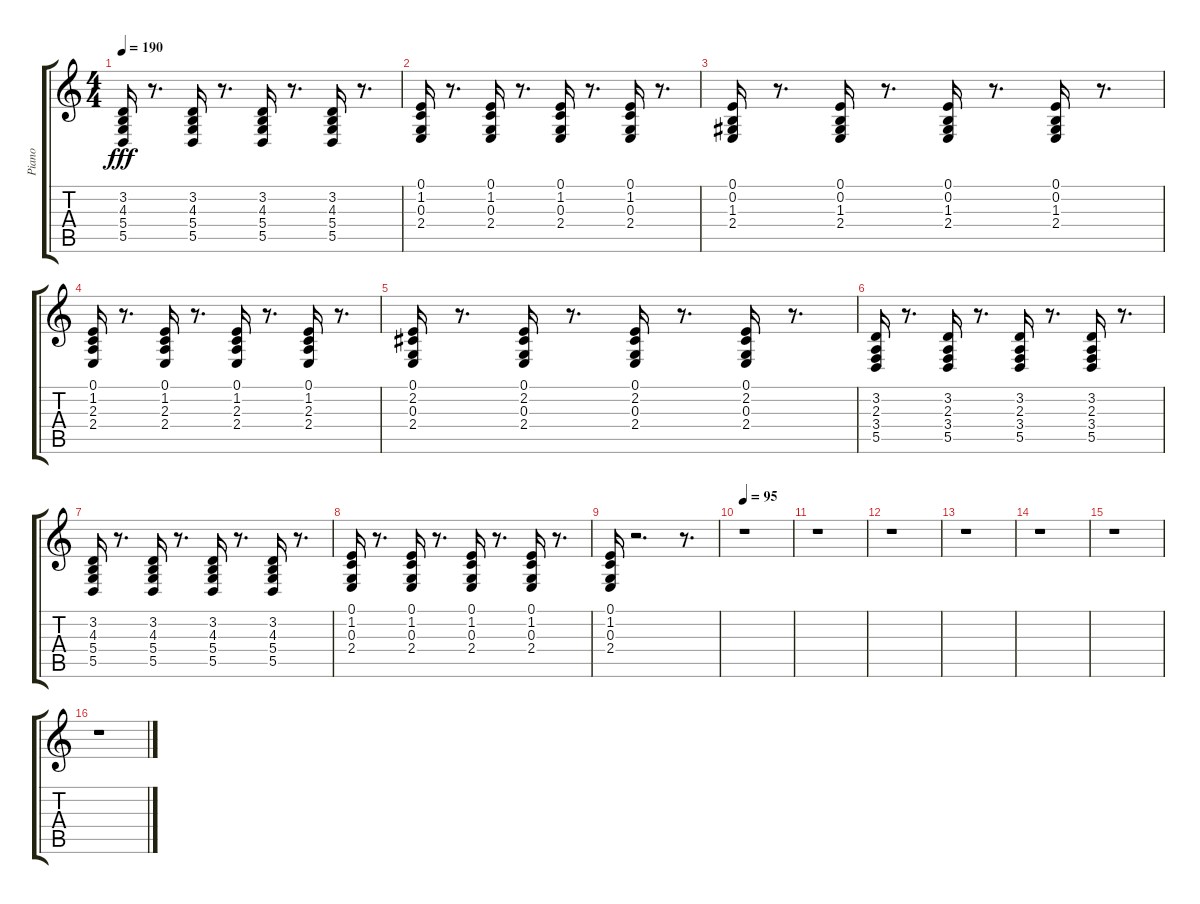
\track ("Piano" "Piano") {instrument electricgrandpiano}
\staff {score tabs}
\tuning (E4 B3 G3 D3 A2 E2) {hide}
\ts (4 4)
\tempo 190
\clef g2
\ks c
(3.2 4.3 5.4 5.5).16{dy fff} r.8{d} (3.2 4.3 5.4 5.5).16 r.8{d} (3.2 4.3 5.4 5.5).16 r.8{d} (3.2 4.3 5.4 5.5).16 r.8{d} |
(0.1 1.2 0.3 2.4).16 r.8{d} (0.1 1.2 0.3 2.4).16 r.8{d} (0.1 1.2 0.3 2.4).16 r.8{d} (0.1 1.2 0.3 2.4).16 r.8{d} |
(0.1 0.2 1.3 2.4).16 r.8{d} (0.1 0.2 1.3 2.4).16 r.8{d} (0.1 0.2 1.3 2.4).16 r.8{d} (0.1 0.2 1.3 2.4).16 r.8{d} |
(0.1 1.2 2.3 2.4).16 r.8{d} (0.1 1.2 2.3 2.4).16 r.8{d} (0.1 1.2 2.3 2.4).16 r.8{d} (0.1 1.2 2.3 2.4).16 r.8{d} |
(0.1 2.2 0.3 2.4).16 r.8{d} (0.1 2.2 0.3 2.4).16 r.8{d} (0.1 2.2 0.3 2.4).16 r.8{d} (0.1 2.2 0.3 2.4).16 r.8{d} |
(3.2 2.3 3.4 5.5).16 r.8{d} (3.2 2.3 3.4 5.5).16 r.8{d} (3.2 2.3 3.4 5.5).16 r.8{d} (3.2 2.3 3.4 5.5).16 r.8{d} |
(3.2 4.3 5.4 5.5).16 r.8{d} (3.2 4.3 5.4 5.5).16 r.8{d} (3.2 4.3 5.4 5.5).16 r.8{d} (3.2 4.3 5.4 5.5).16 r.8{d} |
(0.1 1.2 0.3 2.4).16 r.8{d} (0.1 1.2 0.3 2.4).16 r.8{d} (0.1 1.2 0.3 2.4).16 r.8{d} (0.1 1.2 0.3 2.4).16 r.8{d} |
(0.1 1.2 0.3 2.4).16 r.2{d} r.8{d} |
\tempo 95
r.1 |
r.1 |
r.1 |
r.1 |
r.1 |
r.1 |
r.1
